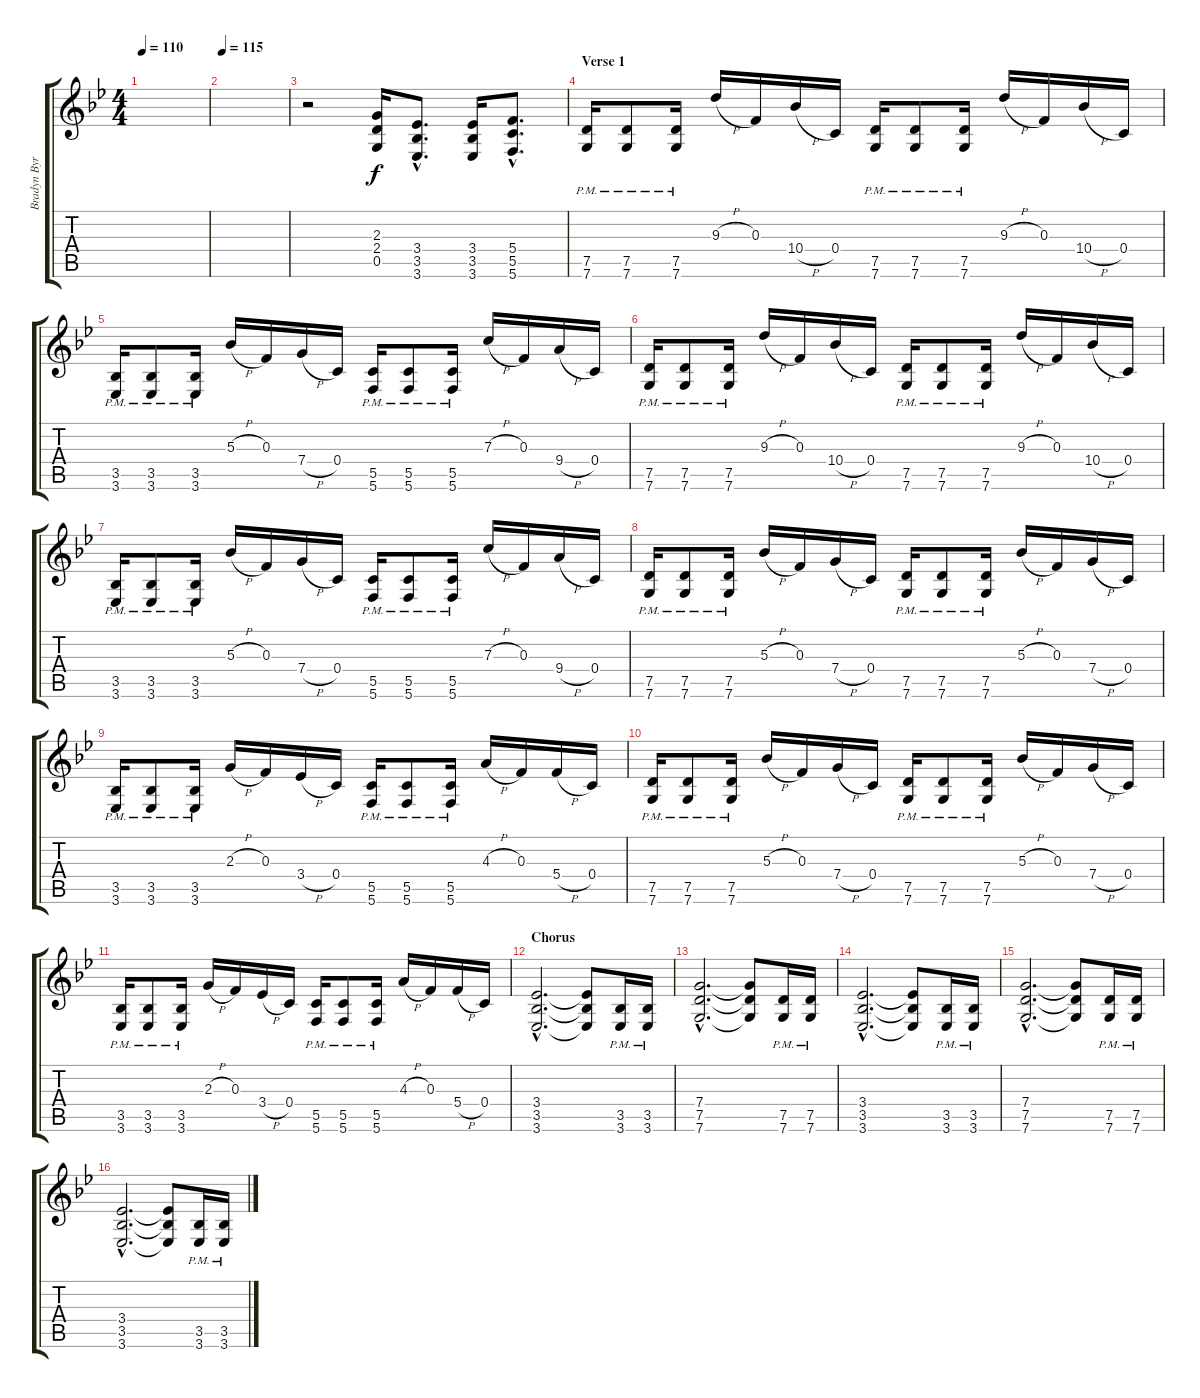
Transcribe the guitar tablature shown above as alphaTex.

\track ("Bradyn Byron(Guitar)" "Bradyn Byr") {instrument distortionguitar}
\staff {score tabs}
\tuning (D4 A3 F3 C3 G2 C2) {hide}
\ts (4 4)
\tempo 110
\clef g2
\ks gminor
|
\tempo 115
|
r.2 (2.3 2.4 0.5).16 (3.4{hac} 3.5{hac} 3.6{hac}).8{d} (3.4 3.5 3.6).16 (5.4{hac} 5.5{hac} 5.6{hac}).8{d} |
\section ("" "Verse 1")
(7.5{pm} 7.6{pm}).16 (7.5{pm} 7.6{pm}).8 (7.5{pm} 7.6{pm}).16 9.3{h}.16 0.3.16 10.4{h}.16 0.4.16 (7.5{pm} 7.6{pm}).16 (7.5{pm} 7.6{pm}).8 (7.5{pm} 7.6{pm}).16 9.3{h}.16 0.3.16 10.4{h}.16 0.4.16 |
(3.5{pm} 3.6{pm}).16 (3.5{pm} 3.6{pm}).8 (3.5{pm} 3.6{pm}).16 5.3{h}.16 0.3.16 7.4{h}.16 0.4.16 (5.5{pm} 5.6{pm}).16 (5.5{pm} 5.6{pm}).8 (5.5{pm} 5.6{pm}).16 7.3{h}.16 0.3.16 9.4{h}.16 0.4.16 |
(7.5{pm} 7.6{pm}).16 (7.5{pm} 7.6{pm}).8 (7.5{pm} 7.6{pm}).16 9.3{h}.16 0.3.16 10.4{h}.16 0.4.16 (7.5{pm} 7.6{pm}).16 (7.5{pm} 7.6{pm}).8 (7.5{pm} 7.6{pm}).16 9.3{h}.16 0.3.16 10.4{h}.16 0.4.16 |
(3.5{pm} 3.6{pm}).16 (3.5{pm} 3.6{pm}).8 (3.5{pm} 3.6{pm}).16 5.3{h}.16 0.3.16 7.4{h}.16 0.4.16 (5.5{pm} 5.6{pm}).16 (5.5{pm} 5.6{pm}).8 (5.5{pm} 5.6{pm}).16 7.3{h}.16 0.3.16 9.4{h}.16 0.4.16 |
(7.5{pm} 7.6{pm}).16 (7.5{pm} 7.6{pm}).8 (7.5{pm} 7.6{pm}).16 5.3{h}.16 0.3.16 7.4{h}.16 0.4.16 (7.5{pm} 7.6{pm}).16 (7.5{pm} 7.6{pm}).8 (7.5{pm} 7.6{pm}).16 5.3{h}.16 0.3.16 7.4{h}.16 0.4.16 |
(3.5{pm} 3.6{pm}).16 (3.5{pm} 3.6{pm}).8 (3.5{pm} 3.6{pm}).16 2.3{h}.16 0.3.16 3.4{h}.16 0.4.16 (5.5{pm} 5.6{pm}).16 (5.5{pm} 5.6{pm}).8 (5.5{pm} 5.6{pm}).16 4.3{h}.16 0.3.16 5.4{h}.16 0.4.16 |
(7.5{pm} 7.6{pm}).16 (7.5{pm} 7.6{pm}).8 (7.5{pm} 7.6{pm}).16 5.3{h}.16 0.3.16 7.4{h}.16 0.4.16 (7.5{pm} 7.6{pm}).16 (7.5{pm} 7.6{pm}).8 (7.5{pm} 7.6{pm}).16 5.3{h}.16 0.3.16 7.4{h}.16 0.4.16 |
(3.5{pm} 3.6{pm}).16 (3.5{pm} 3.6{pm}).8 (3.5{pm} 3.6{pm}).16 2.3{h}.16 0.3.16 3.4{h}.16 0.4.16 (5.5{pm} 5.6{pm}).16 (5.5{pm} 5.6{pm}).8 (5.5{pm} 5.6{pm}).16 4.3{h}.16 0.3.16 5.4{h}.16 0.4.16 |
\section ("" "Chorus")
(3.4{hac} 3.5{hac} 3.6{hac}).2{d} (3.4{t} 3.5{t} 3.6{t}).8 (3.5{pm} 3.6{pm}).16 (3.5{pm} 3.6{pm}).16 |
(7.4{hac} 7.5{hac} 7.6{hac}).2{d} (7.4{t} 7.5{t} 7.6{t}).8 (7.5{pm} 7.6{pm}).16 (7.5{pm} 7.6{pm}).16 |
(3.4{hac} 3.5{hac} 3.6{hac}).2{d} (3.4{t} 3.5{t} 3.6{t}).8 (3.5{pm} 3.6{pm}).16 (3.5{pm} 3.6{pm}).16 |
(7.4{hac} 7.5{hac} 7.6{hac}).2{d} (7.4{t} 7.5{t} 7.6{t}).8 (7.5{pm} 7.6{pm}).16 (7.5{pm} 7.6{pm}).16 |
(3.4{hac} 3.5{hac} 3.6{hac}).2{d} (3.4{t} 3.5{t} 3.6{t}).8 (3.5{pm} 3.6{pm}).16 (3.5{pm} 3.6{pm}).16
